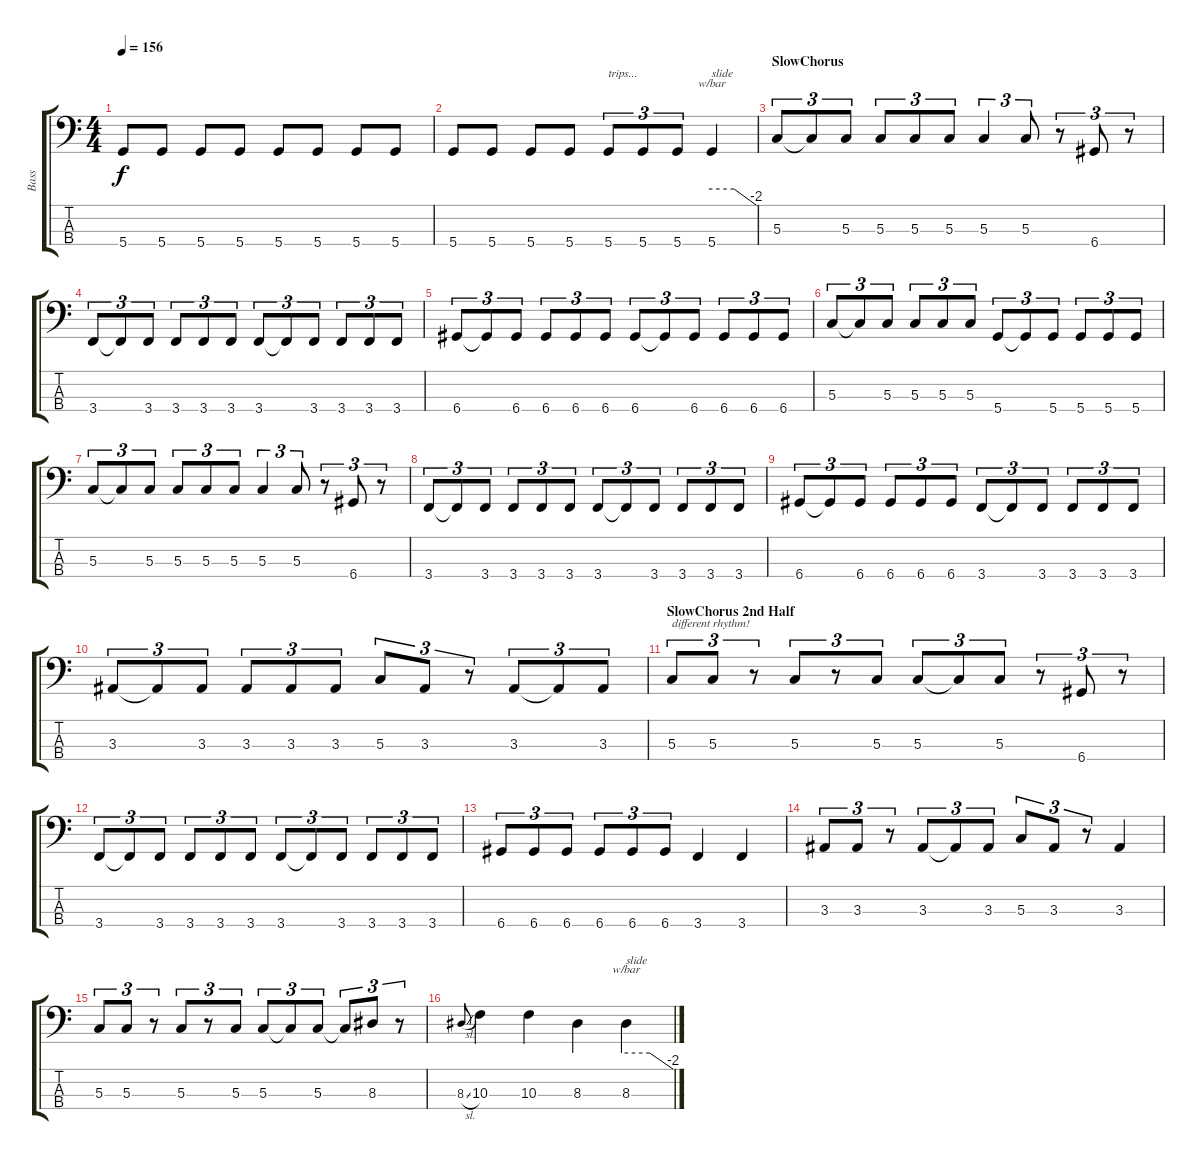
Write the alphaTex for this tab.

\track ("Bass" "Bass") {instrument electricbasspick}
\staff {score tabs}
\tuning (F2 C2 G1 D1) {hide}
\ts (4 4)
\tempo 156
\clef f4
\ks c
5.4.8{dy f} 5.4.8 5.4.8 5.4.8 5.4.8 5.4.8 5.4.8 5.4.8 |
5.4.8 5.4.8 5.4.8 5.4.8 5.4.8{tu (3 2) txt "trips..."} 5.4.8{tu (3 2)} 5.4.8{tu (3 2)} 5.4.4{tbe (custom default 0 0 30 0 60 -8) txt "slide"} |
\section ("" "SlowChorus")
5.3.8{tu (3 2)} 5.3{t}.8{tu (3 2)} 5.3.8{tu (3 2)} 5.3.8{tu (3 2)} 5.3.8{tu (3 2)} 5.3.8{tu (3 2)} 5.3.4{tu (3 2)} 5.3.8{tu (3 2)} r.8{tu (3 2)} 6.4.8{tu (3 2)} r.8{tu (3 2)} |
3.4.8{tu (3 2)} 3.4{t}.8{tu (3 2)} 3.4.8{tu (3 2)} 3.4.8{tu (3 2)} 3.4.8{tu (3 2)} 3.4.8{tu (3 2)} 3.4.8{tu (3 2)} 3.4{t}.8{tu (3 2)} 3.4.8{tu (3 2)} 3.4.8{tu (3 2)} 3.4.8{tu (3 2)} 3.4.8{tu (3 2)} |
6.4.8{tu (3 2)} 6.4{t}.8{tu (3 2)} 6.4.8{tu (3 2)} 6.4.8{tu (3 2)} 6.4.8{tu (3 2)} 6.4.8{tu (3 2)} 6.4.8{tu (3 2)} 6.4{t}.8{tu (3 2)} 6.4.8{tu (3 2)} 6.4.8{tu (3 2)} 6.4.8{tu (3 2)} 6.4.8{tu (3 2)} |
5.3.8{tu (3 2)} 5.3{t}.8{tu (3 2)} 5.3.8{tu (3 2)} 5.3.8{tu (3 2)} 5.3.8{tu (3 2)} 5.3.8{tu (3 2)} 5.4.8{tu (3 2)} 5.4{t}.8{tu (3 2)} 5.4.8{tu (3 2)} 5.4.8{tu (3 2)} 5.4.8{tu (3 2)} 5.4.8{tu (3 2)} |
5.3.8{tu (3 2)} 5.3{t}.8{tu (3 2)} 5.3.8{tu (3 2)} 5.3.8{tu (3 2)} 5.3.8{tu (3 2)} 5.3.8{tu (3 2)} 5.3.4{tu (3 2)} 5.3.8{tu (3 2)} r.8{tu (3 2)} 6.4.8{tu (3 2)} r.8{tu (3 2)} |
3.4.8{tu (3 2)} 3.4{t}.8{tu (3 2)} 3.4.8{tu (3 2)} 3.4.8{tu (3 2)} 3.4.8{tu (3 2)} 3.4.8{tu (3 2)} 3.4.8{tu (3 2)} 3.4{t}.8{tu (3 2)} 3.4.8{tu (3 2)} 3.4.8{tu (3 2)} 3.4.8{tu (3 2)} 3.4.8{tu (3 2)} |
6.4.8{tu (3 2)} 6.4{t}.8{tu (3 2)} 6.4.8{tu (3 2)} 6.4.8{tu (3 2)} 6.4.8{tu (3 2)} 6.4.8{tu (3 2)} 3.4.8{tu (3 2)} 3.4{t}.8{tu (3 2)} 3.4.8{tu (3 2)} 3.4.8{tu (3 2)} 3.4.8{tu (3 2)} 3.4.8{tu (3 2)} |
3.3.8{tu (3 2)} 3.3{t}.8{tu (3 2)} 3.3.8{tu (3 2)} 3.3.8{tu (3 2)} 3.3.8{tu (3 2)} 3.3.8{tu (3 2)} 5.3.8{tu (3 2)} 3.3.8{tu (3 2)} r.8{tu (3 2)} 3.3.8{tu (3 2)} 3.3{t}.8{tu (3 2)} 3.3.8{tu (3 2)} |
\section ("" "SlowChorus 2nd Half")
5.3.8{tu (3 2) txt "different rhythm!"} 5.3.8{tu (3 2)} r.8{tu (3 2)} 5.3.8{tu (3 2)} r.8{tu (3 2)} 5.3.8{tu (3 2)} 5.3.8{tu (3 2)} 5.3{t}.8{tu (3 2)} 5.3.8{tu (3 2)} r.8{tu (3 2)} 6.4.8{tu (3 2)} r.8{tu (3 2)} |
3.4.8{tu (3 2)} 3.4{t}.8{tu (3 2)} 3.4.8{tu (3 2)} 3.4.8{tu (3 2)} 3.4.8{tu (3 2)} 3.4.8{tu (3 2)} 3.4.8{tu (3 2)} 3.4{t}.8{tu (3 2)} 3.4.8{tu (3 2)} 3.4.8{tu (3 2)} 3.4.8{tu (3 2)} 3.4.8{tu (3 2)} |
6.4.8{tu (3 2)} 6.4.8{tu (3 2)} 6.4.8{tu (3 2)} 6.4.8{tu (3 2)} 6.4.8{tu (3 2)} 6.4.8{tu (3 2)} 3.4.4 3.4.4 |
3.3.8{tu (3 2)} 3.3.8{tu (3 2)} r.8{tu (3 2)} 3.3.8{tu (3 2)} 3.3{t}.8{tu (3 2)} 3.3.8{tu (3 2)} 5.3.8{tu (3 2)} 3.3.8{tu (3 2)} r.8{tu (3 2)} 3.3.4 |
5.3.8{tu (3 2)} 5.3.8{tu (3 2)} r.8{tu (3 2)} 5.3.8{tu (3 2)} r.8{tu (3 2)} 5.3.8{tu (3 2)} 5.3.8{tu (3 2)} 5.3{t}.8{tu (3 2)} 5.3.8{tu (3 2)} 5.3{t}.8{tu (3 2)} 8.3.8{tu (3 2)} r.8{tu (3 2)} |
8.3{sl}.8{gr onbeat} 10.3.4 10.3.4 8.3.4 8.3.4{tbe (custom default 0 0 30 0 60 -8) txt "slide"}
